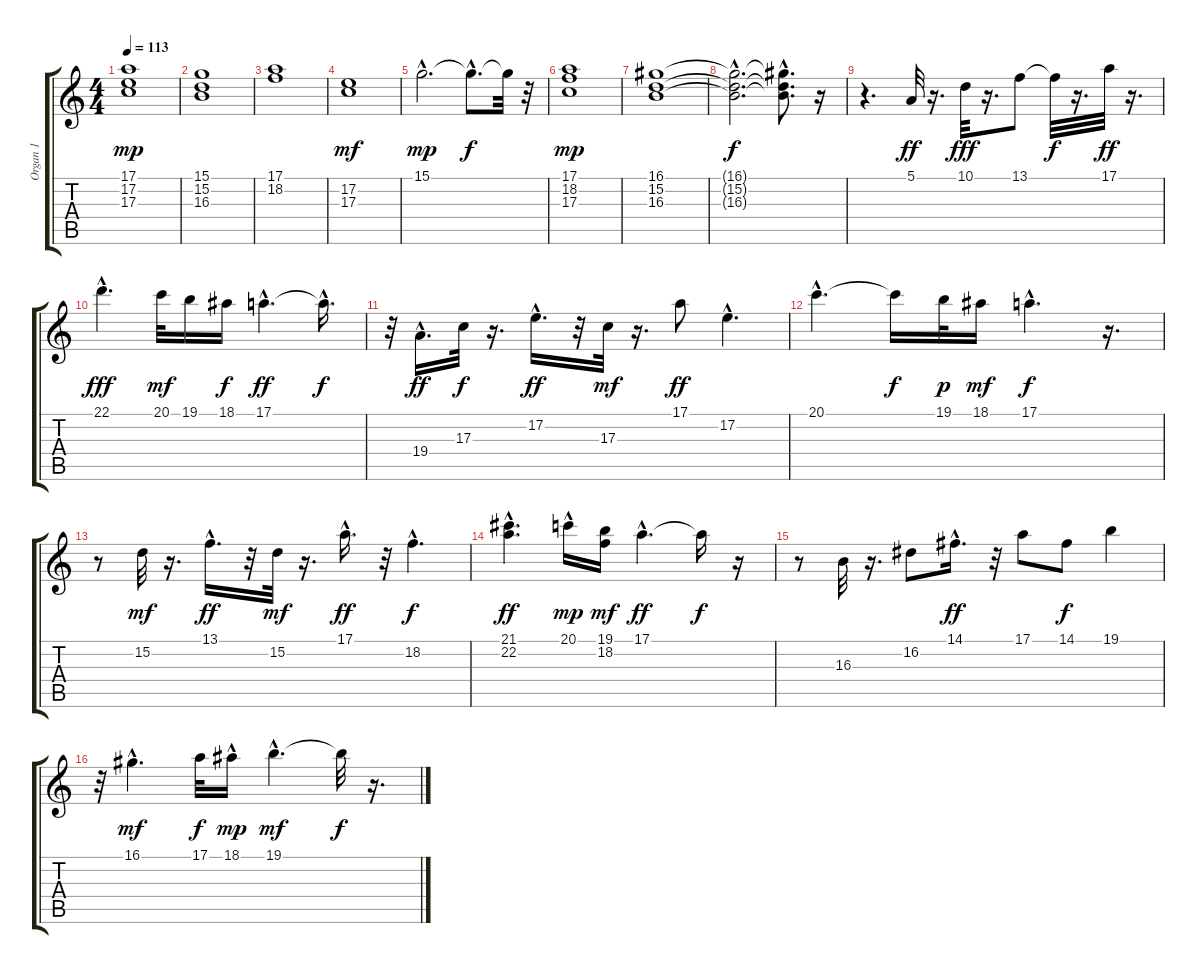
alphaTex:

\track ("Organ 1" "Organ 1") {instrument percussiveorgan}
\staff {score tabs}
\tuning (E4 B3 G3 D3 A2 E2) {hide}
\ts (4 4)
\tempo 113
\clef g2
\ks c
(17.1 17.2 17.3).1{dy mp} |
(15.1 15.2 16.3).1 |
(17.1 18.2).1 |
(17.2 17.3).1{dy mf} |
15.1{hac}.2{d dy mp} 15.1{hac t}.8{d dy f} 15.1{t}.32 r.32 |
(17.1 18.2 17.3).1{dy mp} |
(16.1 15.2 16.3).1 |
(16.1{hac t} 15.2{hac t} 16.3{hac t}).2{d dy f} (16.1{hac t} 15.2{hac t} 16.3{hac t}).8{d} r.16 |
r.4{d} 5.1.32{dy ff} r.16{d} 10.1.32{dy fff} r.16{d} 13.1.8 13.1{t}.32{dy f} r.16{d} 17.1.32{dy ff} r.16{d} |
22.1{hac}.4{d dy fff} 20.1.32{dy mf} 19.1.16 18.1.16{dy f} 17.1{hac}.4{d dy ff} 17.1{hac t}.16{d dy f} |
r.32 19.4{hac}.16{d dy ff} 17.3.32{dy f} r.16{d} 17.2{hac}.16{d dy ff} r.32 17.3.32{dy mf} r.16{d} 17.1.8{dy ff} 17.2{hac}.4{d} |
20.1{hac}.4{d} 20.1{t}.16{dy f} 19.1.32{dy p} 18.1.16{dy mf} 17.1{hac}.4{d dy f} r.16{d} |
r.8 15.2.32{dy mf} r.16{d} 13.1{hac}.16{d dy ff} r.32 15.2.32{dy mf} r.16{d} 17.1{hac}.16{d dy ff} r.32 18.2{hac}.4{d dy f} |
(21.1 22.2{hac}).4{d dy ff} 20.1{hac}.16{dy mp} (19.1 18.2).16{dy mf} 17.1{hac}.4{d dy ff} 17.1{t}.16{dy f} r.16 |
r.8 16.3.32 r.16{d} 16.2.8 14.1{hac}.16{d dy ff} r.32 17.1.8 14.1.8{dy f} 19.1.4 |
r.32 16.1{hac}.4{d dy mf} 17.1.32{dy f} 18.1{hac}.16{dy mp} 19.1{hac}.4{d dy mf} 19.1{t}.32{dy f} r.16{d}
